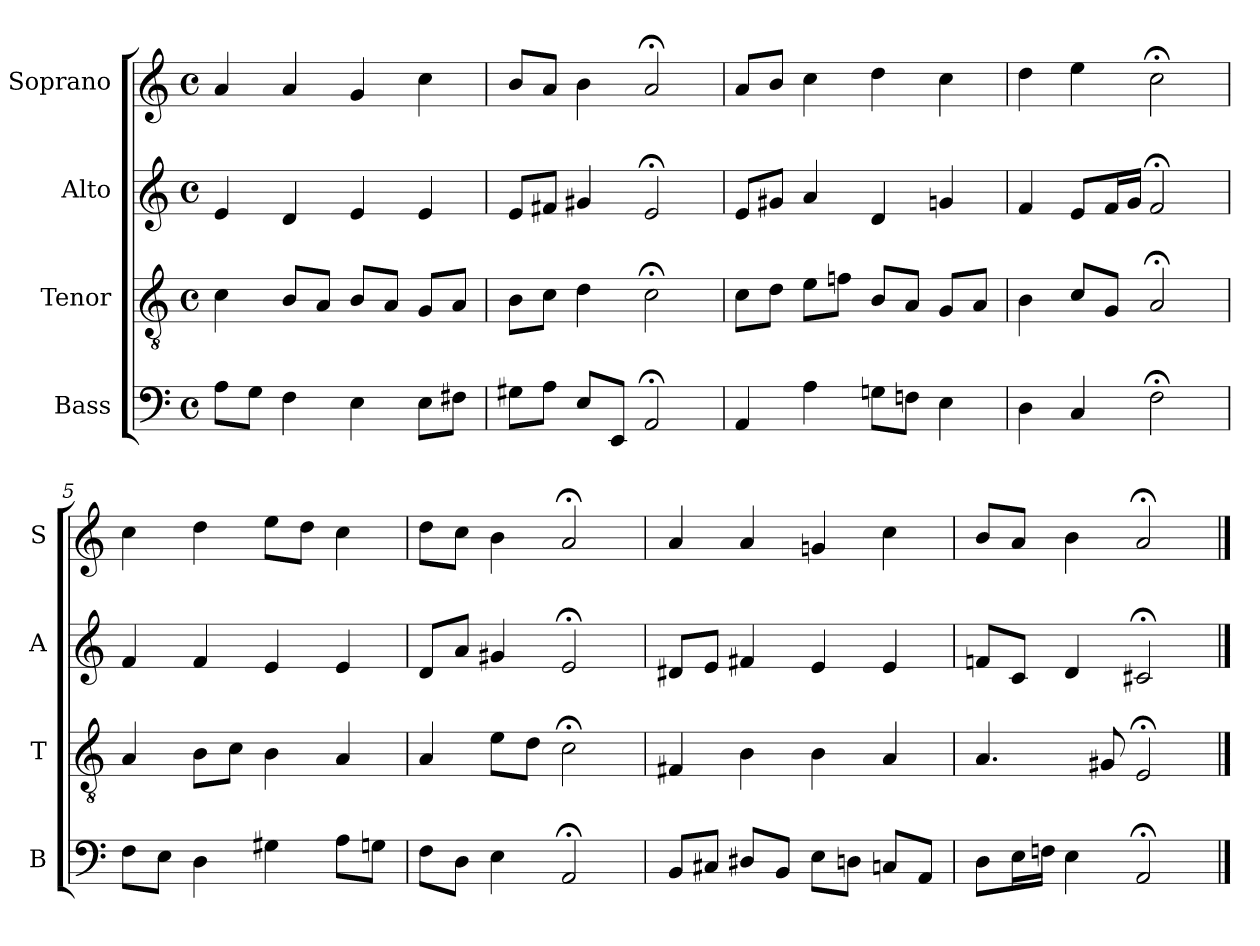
**kern	**kern	**kern	**kern
*part4	*part3	*part2	*part1
*staff4	*staff3	*staff2	*staff1
*I"Bass	*I"Tenor	*I"Alto	*I"Soprano
*I'B	*I'T	*I'A	*I'S
*clefF4	*clefGv2	*clefG2	*clefG2
*k[]	*k[]	*k[]	*k[]
*a:	*a:	*a:	*a:
*M4/4	*M4/4	*M4/4	*M4/4
*met(c)	*met(c)	*met(c)	*met(c)
*MM100	*MM100	*MM100	*MM100
=1	=1	=1	=1
8AL	4c	4e	4a
8GJ	.	.	.
4F	8BL	4d	4a
.	8AJ	.	.
4E	8BL	4e	4g
.	8AJ	.	.
8EL	8GL	4e	4cc
8F#XJ	8AJ	.	.
=2	=2	=2	=2
8G#XL	8BL	8eL	8bL
8AJ	8cJ	8f#XJ	8aJ
8EL	4d	4g#X	4b
8EEJ	.	.	.
2AA;<	2c;<	2e;<	2a;<
=3	=3	=3	=3
4AA	8cL	8eL	8aL
.	8dJ	8g#XJ	8bJ
4A	8eL	4a	4cc
.	8fnJ	.	.
8GnL	8BL	4d	4dd
8FnJ	8AJ	.	.
4E	8GL	4gn	4cc
.	8AJ	.	.
=4	=4	=4	=4
4D	4B	4f	4dd
4C	8cL	8eL	4ee
.	8GJ	16fL	.
.	.	16gJJ	.
2F;<	2A;<	2f;<	2cc;<
=5	=5	=5	=5
8FL	4A	4f	4cc
8EJ	.	.	.
4D	8BL	4f	4dd
.	8cJ	.	.
4G#X	4B	4e	8eeL
.	.	.	8ddJ
8AL	4A	4e	4cc
8GnJ	.	.	.
=6	=6	=6	=6
8FL	4A	8dL	8ddL
8DJ	.	8aJ	8ccJ
4E	8eL	4g#X	4b
.	8dJ	.	.
2AA;<	2c;<	2e;<	2a;<
=7	=7	=7	=7
8BBL	4F#X	8d#XL	4a
8C#XJ	.	8eJ	.
8D#XL	4B	4f#X	4a
8BBJ	.	.	.
8EL	4B	4e	4gn
8DnJ	.	.	.
8CnL	4A	4e	4cc
8AAJ	.	.	.
=8	=8	=8	=8
8DL	4.A	8fnL	8bL
16EL	.	8cJ	8aJ
16FnJJ	.	.	.
4E	.	4d	4b
.	8G#X	.	.
2AA;<	2E;<	2c#X;<	2a;<
==	==	==	==
*-	*-	*-	*-
